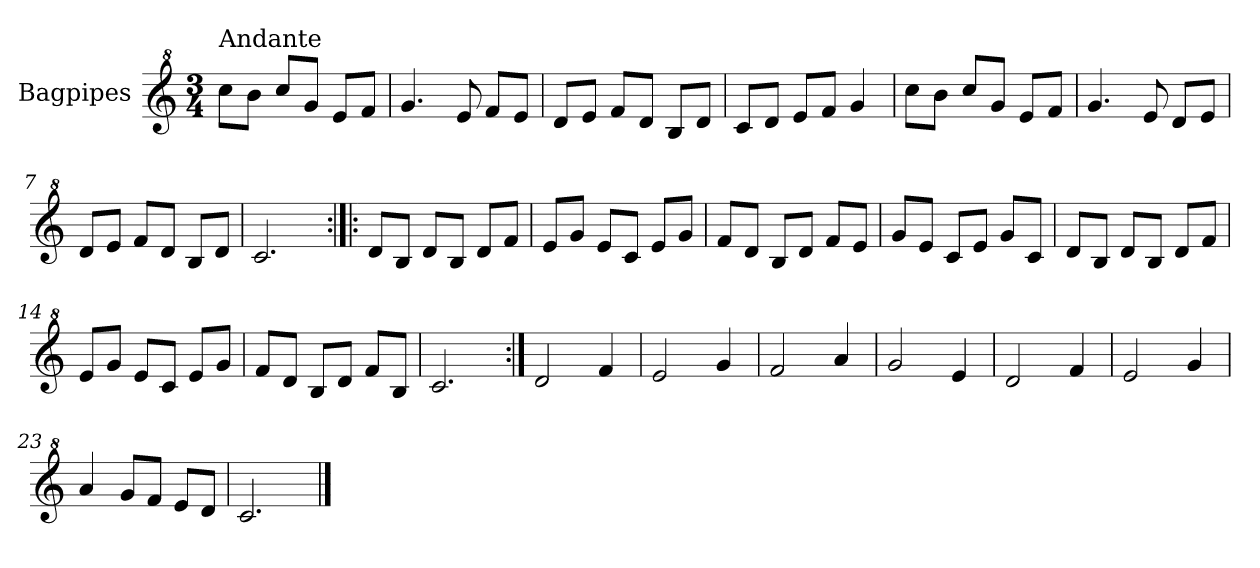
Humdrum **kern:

**kern
*part1
*staff1
*I"Bagpipes
*I'Bag
*clefG^2
*k[]
*C:
*M3/4
=1
!LO:TX:a:t=Andante
8ccc\L
8bb\J
8ccc/L
8gg/J
8ee/L
8ff/J
=2
4.gg/
8ee/
8ff/L
8ee/J
=3
8dd/L
8ee/J
8ff/L
8dd/J
8b/L
8dd/J
=4
8cc/L
8dd/J
8ee/L
8ff/J
4gg/
=5
8ccc\L
8bb\J
8ccc/L
8gg/J
8ee/L
8ff/J
=6
4.gg/
8ee/
8dd/L
8ee/J
=7
8dd/L
8ee/J
8ff/L
8dd/J
8b/L
8dd/J
=8
2.cc/
!!LO:LB:g=z
=9:|!|:
8dd/L
8b/J
8dd/L
8b/J
8dd/L
8ff/J
=10
8ee/L
8gg/J
8ee/L
8cc/J
8ee/L
8gg/J
=11
8ff/L
8dd/J
8b/L
8dd/J
8ff/L
8ee/J
=12
8gg/L
8ee/J
8cc/L
8ee/J
8gg/L
8cc/J
=13
8dd/L
8b/J
8dd/L
8b/J
8dd/L
8ff/J
=14
8ee/L
8gg/J
8ee/L
8cc/J
8ee/L
8gg/J
=15
8ff/L
8dd/J
8b/L
8dd/J
8ff/L
8b/J
=16
2.cc/
!!LO:LB:g=z
=17:|!
2dd/
4ff/
=18
2ee/
4gg/
=19
2ff/
4aa/
=20
2gg/
4ee/
=21
2dd/
4ff/
=22
2ee/
4gg/
=23
4aa/
8gg/L
8ff/J
8ee/L
8dd/J
=24
2.cc/
==
*-
